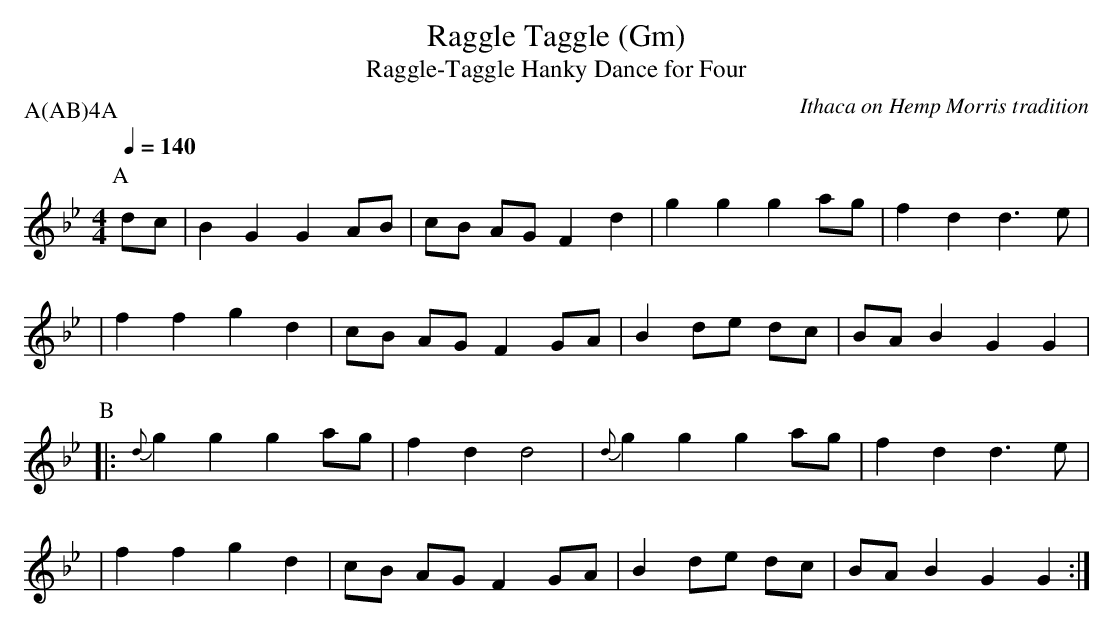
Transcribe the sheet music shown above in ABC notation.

X:1
T:Raggle Taggle (Gm)
T:Raggle-Taggle Hanky Dance for Four
O:Ithaca on Hemp Morris tradition
P:A(AB)4A
M:4/4
L:1/8
Q:1/4=140
K:Gmin
P:A
dc| B2 G2 G2 AB| cB AG F2 d2| g2 g2 g2 ag| f2 d2 d3 e |
| f2 f2 g2 d2| cB AG F2 GA|B2 de dc | BA B2 G2G2 |
P:B
|:{d} g2 g2 g2 ag | f2 d2 d4 | {d} g2 g2 g2 ag | f2 d2 d3 e |
| f2 f2 g2 d2| cB AG F2 GA|B2 de dc | BA B2 G2G2 :|
